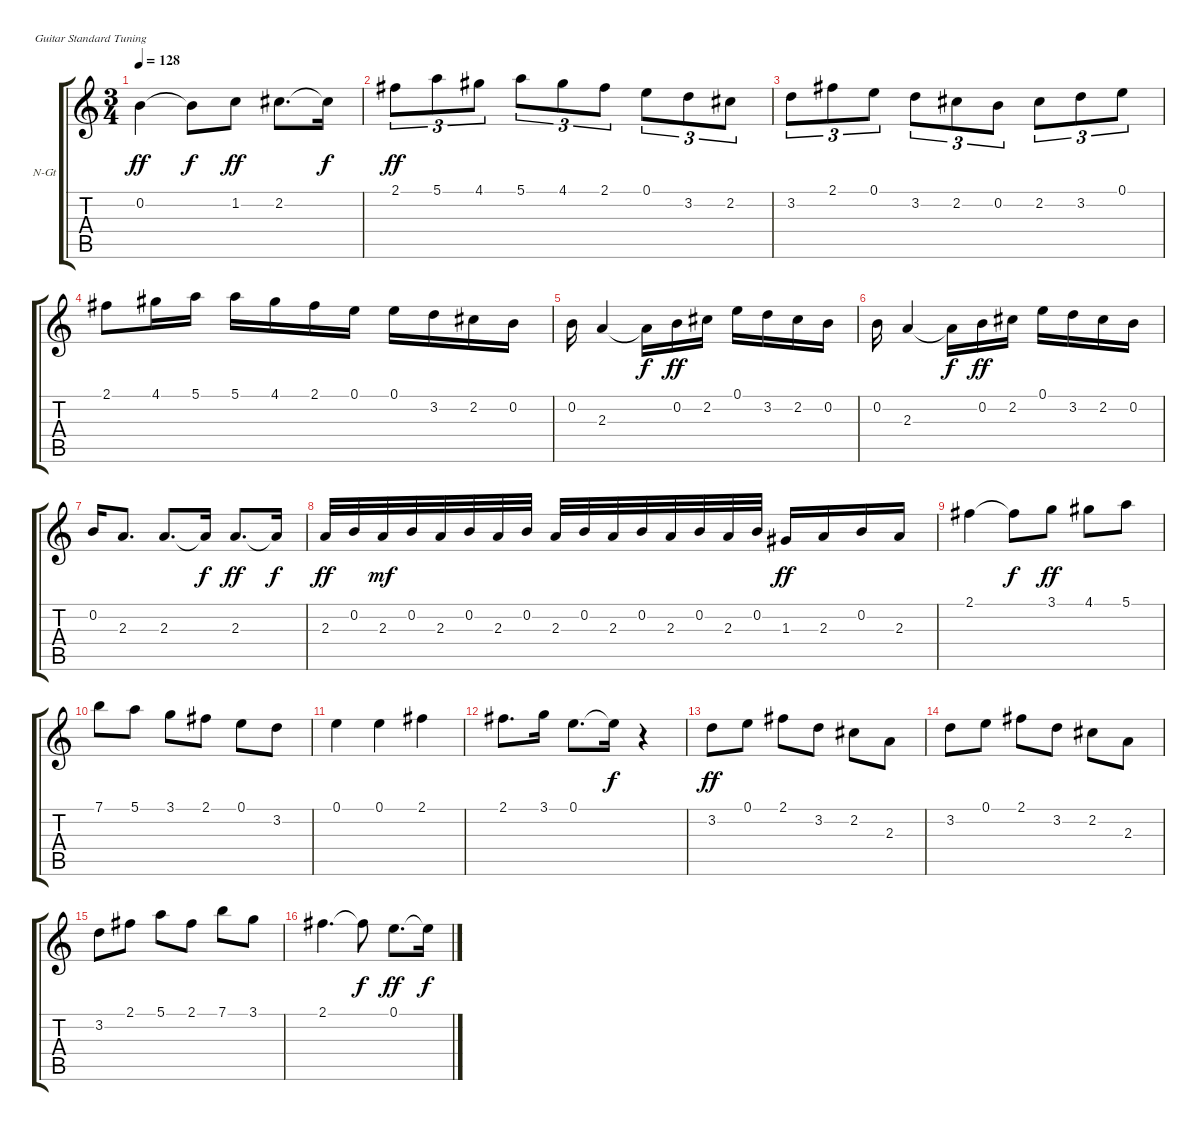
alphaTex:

\bracketExtendMode groupsimilarinstruments
\firstSystemTrackNameOrientation horizontal
\otherSystemsTrackNameOrientation horizontal
\track ("Guitar 1" "N-Gt") {instrument acousticguitarnylon}
\staff {score tabs}
\tuning (E4 B3 G3 D3 A2 E2)
\ts (3 4)
\tempo 128
\clef g2
\ks c
0.2.4{dy ff} 0.2{t}.8{dy f} 1.2.8{dy ff} 2.2.8{d} 2.2{t}.16{dy f} |
2.1.8{tu (3 2) dy ff} 5.1.8{tu (3 2)} 4.1.8{tu (3 2)} 5.1.8{tu (3 2)} 4.1.8{tu (3 2)} 2.1.8{tu (3 2)} 0.1.8{tu (3 2)} 3.2.8{tu (3 2)} 2.2.8{tu (3 2)} |
3.2.8{tu (3 2)} 2.1.8{tu (3 2)} 0.1.8{tu (3 2)} 3.2.8{tu (3 2)} 2.2.8{tu (3 2)} 0.2.8{tu (3 2)} 2.2.8{tu (3 2)} 3.2.8{tu (3 2)} 0.1.8{tu (3 2)} |
2.1.8 4.1.16 5.1.16 5.1.16 4.1.16 2.1.16 0.1.16 0.1.16 3.2.16 2.2.16 0.2.16 |
0.2.16 2.3.4 2.3{t}.16{dy f} 0.2.16{dy ff} 2.2.16 0.1.16 3.2.16 2.2.16 0.2.16 |
0.2.16 2.3.4 2.3{t}.16{dy f} 0.2.16{dy ff} 2.2.16 0.1.16 3.2.16 2.2.16 0.2.16 |
0.2.16 2.3.8{d} 2.3.8{d} 2.3{t}.16{dy f} 2.3.8{d dy ff} 2.3{t}.16{dy f} |
2.3.32{dy ff} 0.2.32 2.3.32{dy mf} 0.2.32 2.3.32 0.2.32 2.3.32 0.2.32 2.3.32 0.2.32 2.3.32 0.2.32 2.3.32 0.2.32 2.3.32 0.2.32 1.3.16{dy ff} 2.3.16 0.2.16 2.3.16 |
2.1.4 2.1{t}.8{dy f} 3.1.8{dy ff} 4.1.8 5.1.8 |
7.1.8 5.1.8 3.1.8 2.1.8 0.1.8 3.2.8 |
0.1.4 0.1.4 2.1.4 |
2.1.8{d} 3.1.16 0.1.8{d} 0.1{t}.16{dy f} r.4 |
3.2.8{dy ff} 0.1.8 2.1.8 3.2.8 2.2.8 2.3.8 |
3.2.8 0.1.8 2.1.8 3.2.8 2.2.8 2.3.8 |
3.2.8 2.1.8 5.1.8 2.1.8 7.1.8 3.1.8 |
2.1.4{d} 2.1{t}.8{dy f} 0.1.8{d dy ff} 0.1{t}.16{dy f}
